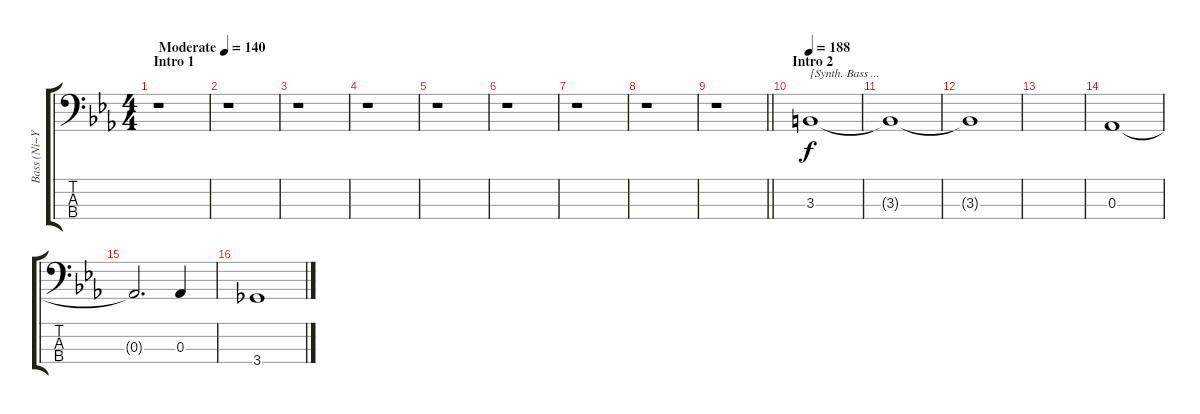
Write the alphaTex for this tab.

\track ("Bass (Ni~Ya)" "Bass (Ni~Y") {instrument electricbasspick}
\staff {score tabs}
\tuning (Gb2 Db2 Ab1 Eb1) {hide}
\ts (4 4)
\section ("" "Intro 1")
\tempo (140 "Moderate")
\clef f4
\ks eb
r.1{dy f instrument electricbasspick} |
r.1 |
r.1 |
r.1 |
r.1 |
r.1 |
r.1 |
r.1 |
\barLineRight lightlight
r.1 |
\section ("" "Intro 2")
\tempo 188
3.3.1{txt "[Synth. Bass ..." instrument synthbass2} |
3.3{t}.1 |
3.3{t}.1 |
|
0.3.1 |
0.3{t}.2{d} 0.3.4 |
3.4.1
